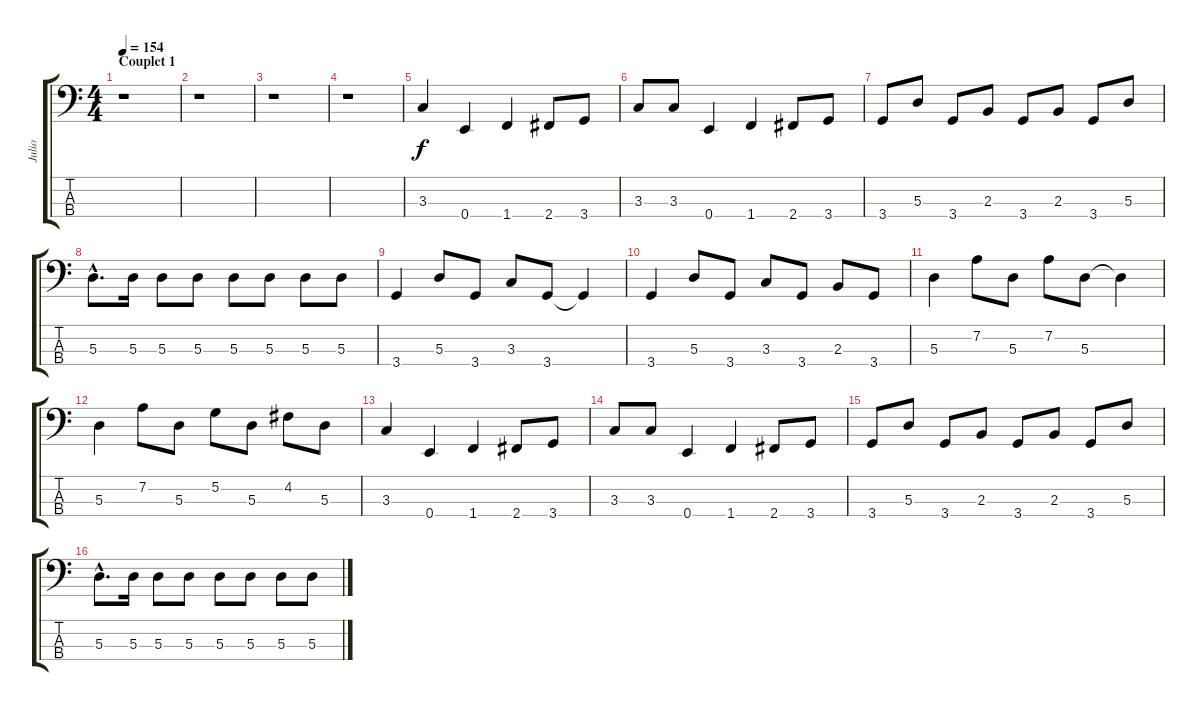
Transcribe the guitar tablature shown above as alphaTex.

\track ("Julio" "Julio") {instrument electricbassfinger}
\staff {score tabs}
\tuning (G2 D2 A1 E1) {hide}
\ts (4 4)
\section ("" "Couplet 1")
\tempo 154
\clef f4
\ks c
r.1{dy f} |
r.1 |
r.1 |
r.1 |
3.3.4 0.4.4 1.4.4 2.4.8 3.4.8 |
3.3.8 3.3.8 0.4.4 1.4.4 2.4.8 3.4.8 |
3.4.8 5.3.8 3.4.8 2.3.8 3.4.8 2.3.8 3.4.8 5.3.8 |
5.3{hac}.8{d} 5.3.16 5.3.8 5.3.8 5.3.8 5.3.8 5.3.8 5.3.8 |
3.4.4 5.3.8 3.4.8 3.3.8 3.4.8 3.4{t}.4 |
3.4.4 5.3.8 3.4.8 3.3.8 3.4.8 2.3.8 3.4.8 |
5.3.4 7.2.8 5.3.8 7.2.8 5.3.8 5.3{t}.4 |
5.3.4 7.2.8 5.3.8 5.2.8 5.3.8 4.2.8 5.3.8 |
3.3.4 0.4.4 1.4.4 2.4.8 3.4.8 |
3.3.8 3.3.8 0.4.4 1.4.4 2.4.8 3.4.8 |
3.4.8 5.3.8 3.4.8 2.3.8 3.4.8 2.3.8 3.4.8 5.3.8 |
5.3{hac}.8{d} 5.3.16 5.3.8 5.3.8 5.3.8 5.3.8 5.3.8 5.3.8
